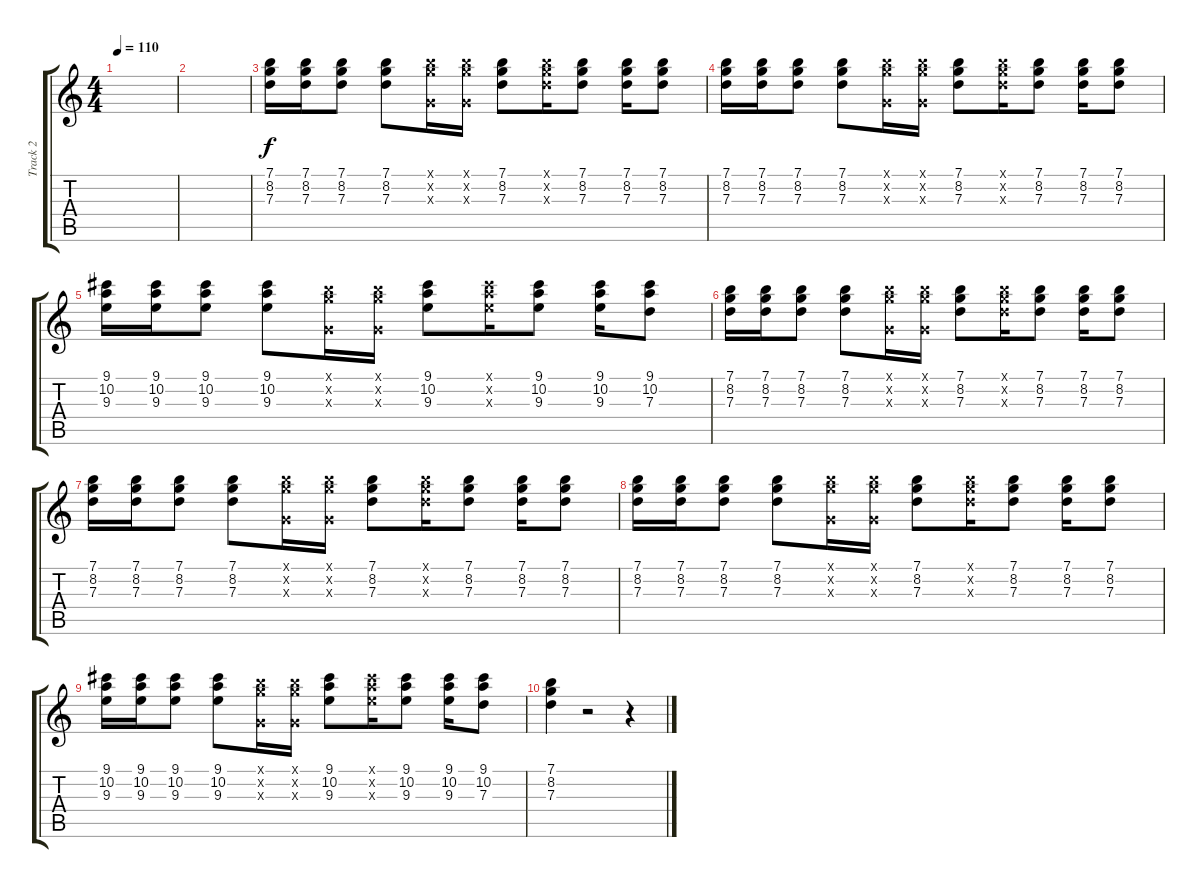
\track ("Track 2" "Track 2") {instrument acousticguitarsteel}
\staff {score tabs}
\tuning (E4 B3 G3 D3 A2 E2) {hide}
\ts (4 4)
\tempo 110
\clef g2
\ks c
|
|
(7.1 8.2 7.3).16 (7.1 8.2 7.3).16 (7.1 8.2 7.3).8 (7.1 8.2 7.3).8 (7.1{x} 8.2{x} 0.3{x}).16 (7.1{x} 8.2{x} 0.3{x}).16 (7.1 8.2 7.3).8 (7.1{x} 8.2{x} 7.3{x}).16 (7.1 8.2 7.3).8 (7.1 8.2 7.3).16 (7.1 8.2 7.3).8 |
(7.1 8.2 7.3).16 (7.1 8.2 7.3).16 (7.1 8.2 7.3).8 (7.1 8.2 7.3).8 (7.1{x} 8.2{x} 0.3{x}).16 (7.1{x} 8.2{x} 0.3{x}).16 (7.1 8.2 7.3).8 (7.1{x} 8.2{x} 7.3{x}).16 (7.1 8.2 7.3).8 (7.1 8.2 7.3).16 (7.1 8.2 7.3).8 |
(9.1 10.2 9.3).16 (9.1 10.2 9.3).16 (9.1 10.2 9.3).8 (9.1 10.2 9.3).8 (7.1{x} 8.2{x} 0.3{x}).16 (7.1{x} 8.2{x} 0.3{x}).16 (9.1 10.2 9.3).8 (9.1{x} 10.2{x} 9.3{x}).16 (9.1 10.2 9.3).8 (9.1 10.2 9.3).16 (9.1 10.2 7.3).8 |
(7.1 8.2 7.3).16 (7.1 8.2 7.3).16 (7.1 8.2 7.3).8 (7.1 8.2 7.3).8 (7.1{x} 8.2{x} 0.3{x}).16 (7.1{x} 8.2{x} 0.3{x}).16 (7.1 8.2 7.3).8 (7.1{x} 8.2{x} 7.3{x}).16 (7.1 8.2 7.3).8 (7.1 8.2 7.3).16 (7.1 8.2 7.3).8 |
(7.1 8.2 7.3).16 (7.1 8.2 7.3).16 (7.1 8.2 7.3).8 (7.1 8.2 7.3).8 (7.1{x} 8.2{x} 0.3{x}).16 (7.1{x} 8.2{x} 0.3{x}).16 (7.1 8.2 7.3).8 (7.1{x} 8.2{x} 7.3{x}).16 (7.1 8.2 7.3).8 (7.1 8.2 7.3).16 (7.1 8.2 7.3).8 |
(7.1 8.2 7.3).16 (7.1 8.2 7.3).16 (7.1 8.2 7.3).8 (7.1 8.2 7.3).8 (7.1{x} 8.2{x} 0.3{x}).16 (7.1{x} 8.2{x} 0.3{x}).16 (7.1 8.2 7.3).8 (7.1{x} 8.2{x} 7.3{x}).16 (7.1 8.2 7.3).8 (7.1 8.2 7.3).16 (7.1 8.2 7.3).8 |
(9.1 10.2 9.3).16 (9.1 10.2 9.3).16 (9.1 10.2 9.3).8 (9.1 10.2 9.3).8 (7.1{x} 8.2{x} 0.3{x}).16 (7.1{x} 8.2{x} 0.3{x}).16 (9.1 10.2 9.3).8 (9.1{x} 10.2{x} 9.3{x}).16 (9.1 10.2 9.3).8 (9.1 10.2 9.3).16 (9.1 10.2 7.3).8 |
(7.1 8.2 7.3).4 r.2 r.4
